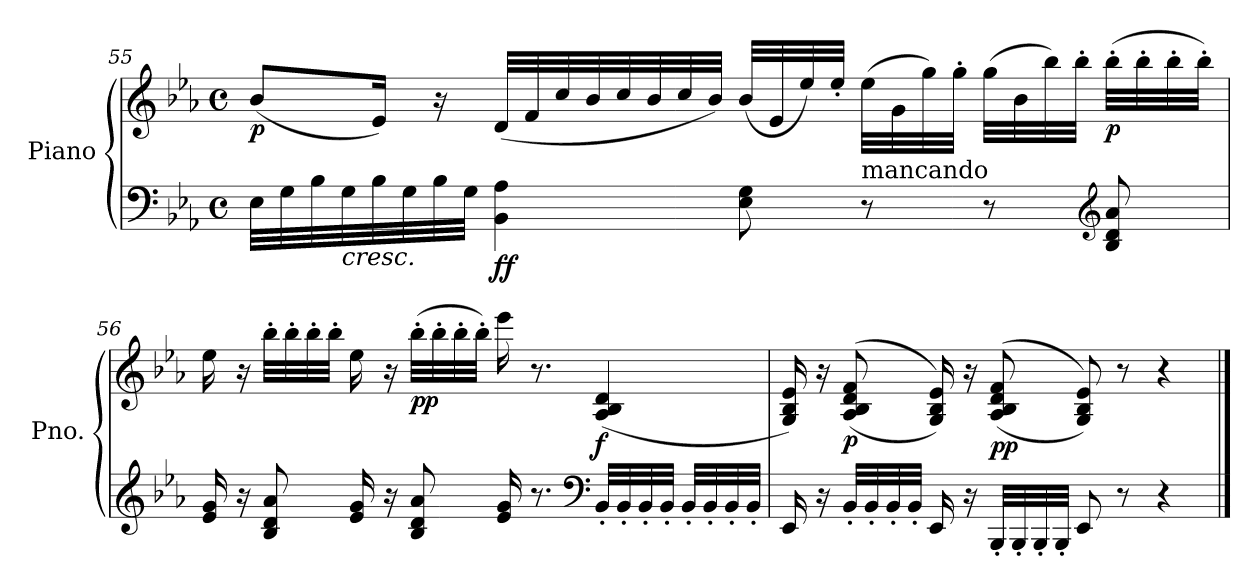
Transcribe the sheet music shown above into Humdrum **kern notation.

**kern	**kern	**dynam
*part1	*part1	*part1
*staff2	*staff1	*staff1/2
*I"Piano	*	*
*I'Pno.	*	*
*clefF4	*clefG2	*
*k[b-e-a-]	*k[b-e-a-]	*
*M4/4	*M4/4	*
*met(c)	*met(c)	*
=55	=55	=55
!	!	!LO:DY:b
32E-\LLL	(<8b-/L	p
32G\	.	.
32B-\	.	.
!LO:TX:b:i:t=cresc.	!	!
32G\	.	.
32B-\	16e-/Jk)	.
32G\	.	.
32B-\	16r	.
32G\JJJ	.	.
!	!	!LO:DY:b=2
!	!	!LO:DY:n=1:b
4BB-\ 4A-\	(<32d/LLL	f f
.	32f/	.
.	32cc/	.
.	32b-/	.
.	32cc/	.
.	32b-/	.
.	32cc/	.
.	32b-/JJJ)	.
8E-\ 8G\	(<32b-/LLL	.
.	32e-/	.
.	32ee-/)	.
.	32ee-'/JJJ	.
!LO:TX:a:t=mancando	!	!
8r	(>32ee-\LLL	.
.	32g\	.
.	32gg\)	.
.	32gg'\JJJ	.
8r	(>32gg\LLL	.
.	32b-\	.
.	32bb-\)	.
.	32bb-'\JJJ	.
*clefG2	*	*
!	!	!LO:DY:n=2:b
8B-/ 8d/ 8a-/	(>32bb-'\LLL	p
.	32bb-'\	.
.	32bb-'\	.
.	32bb-'\JJJ)	.
=56	=56	=56
16e-/ 16g/	16ee-\	.
16r	16r	.
8B-/ 8d/ 8a-/	32bb-'\LLL	.
.	32bb-'\	.
.	32bb-'\	.
.	32bb-'\JJJ	.
16e-/ 16g/	16ee-\	.
16r	16r	.
!	!	!LO:DY:b
8B-/ 8d/ 8a-/	(>32bb-'\LLL	pp
.	32bb-'\	.
.	32bb-'\	.
.	32bb-'\JJJ)	.
16e-/ 16g/	16eee-\	.
8.r	8.r	.
*clefF4	*	*
!	!	!LO:DY:b
32BB-'/LLL	(>4A-/ 4B-/ 4d/	f
32BB-'/	.	.
32BB-'/	.	.
32BB-'/JJJ	.	.
32BB-'/LLL	.	.
32BB-'/	.	.
32BB-'/	.	.
32BB-'/JJJ	.	.
=57	=57	=57
16EE-/	16G/ 16B-/ 16e-/)	.
16r	16r	.
!	!	!LO:DY:b
32BB-'/LLL	(>(<8A-/ 8B-/ 8d/ 8f/	p
32BB-'/	.	.
32BB-'/	.	.
32BB-'/JJJ	.	.
16EE-/	16G/ 16B-/ 16e-/))	.
16r	16r	.
!	!	!LO:DY:b
32BBB-'/LLL	(>(<8A-/ 8B-/ 8d/ 8f/	pp
32BBB-'/	.	.
32BBB-'/	.	.
32BBB-'/JJJ	.	.
8EE-/	8G/ 8B-/ 8e-/))	.
8r	8r	.
*	*MM80	*
4r	4r	.
==	==	==
*-	*-	*-
